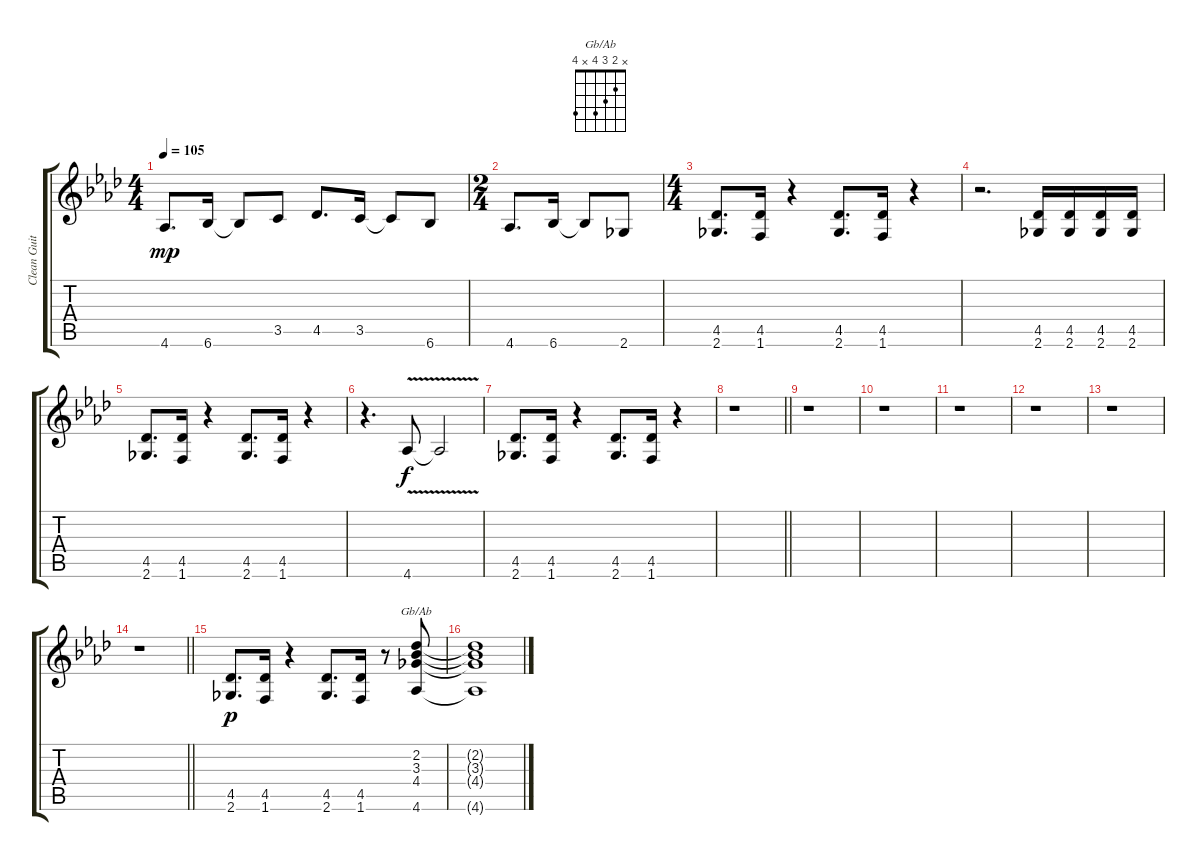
\track ("Clean Guitar" "Clean Guit") {instrument electricguitarclean}
\staff {score tabs}
\tuning (E4 B3 G3 D3 A2 E2) {hide}
\chord ("Gb/Ab" x 2 3 4 x 4)
\ts (4 4)
\tempo 105
\clef g2
\ks ab
4.6.8{d dy mp} 6.6.16 6.6{t}.8 3.5.8 4.5.8{d} 3.5.16 3.5{t}.8 6.6.8 |
\ts (2 4)
4.6.8{d} 6.6.16 6.6{t}.8 2.6.8 |
\ts (4 4)
(4.5 2.6).8{d} (4.5 1.6).16 r.4 (4.5 2.6).8{d} (4.5 1.6).16 r.4 |
r.2{d} (4.5 2.6).16 (4.5 2.6).16 (4.5 2.6).16 (4.5 2.6).16 |
(4.5 2.6).8{d} (4.5 1.6).16 r.4 (4.5 2.6).8{d} (4.5 1.6).16 r.4 |
r.4{d} 4.6{v}.8{dy f} 4.6{v t}.2 |
(4.5 2.6).8{d} (4.5 1.6).16 r.4 (4.5 2.6).8{d} (4.5 1.6).16 r.4 |
\barLineRight lightlight
r.1 |
r.1 |
r.1 |
r.1 |
r.1 |
r.1 |
\barLineRight lightlight
r.1 |
(4.5 2.6).8{d dy p} (4.5 1.6).16 r.4 (4.5 2.6).8{d} (4.5 1.6).16 r.8 (2.2 3.3 4.4 4.6).8{ch "Gb/Ab"} |
(2.2{t} 3.3{t} 4.4{t} 4.6{t}).1
